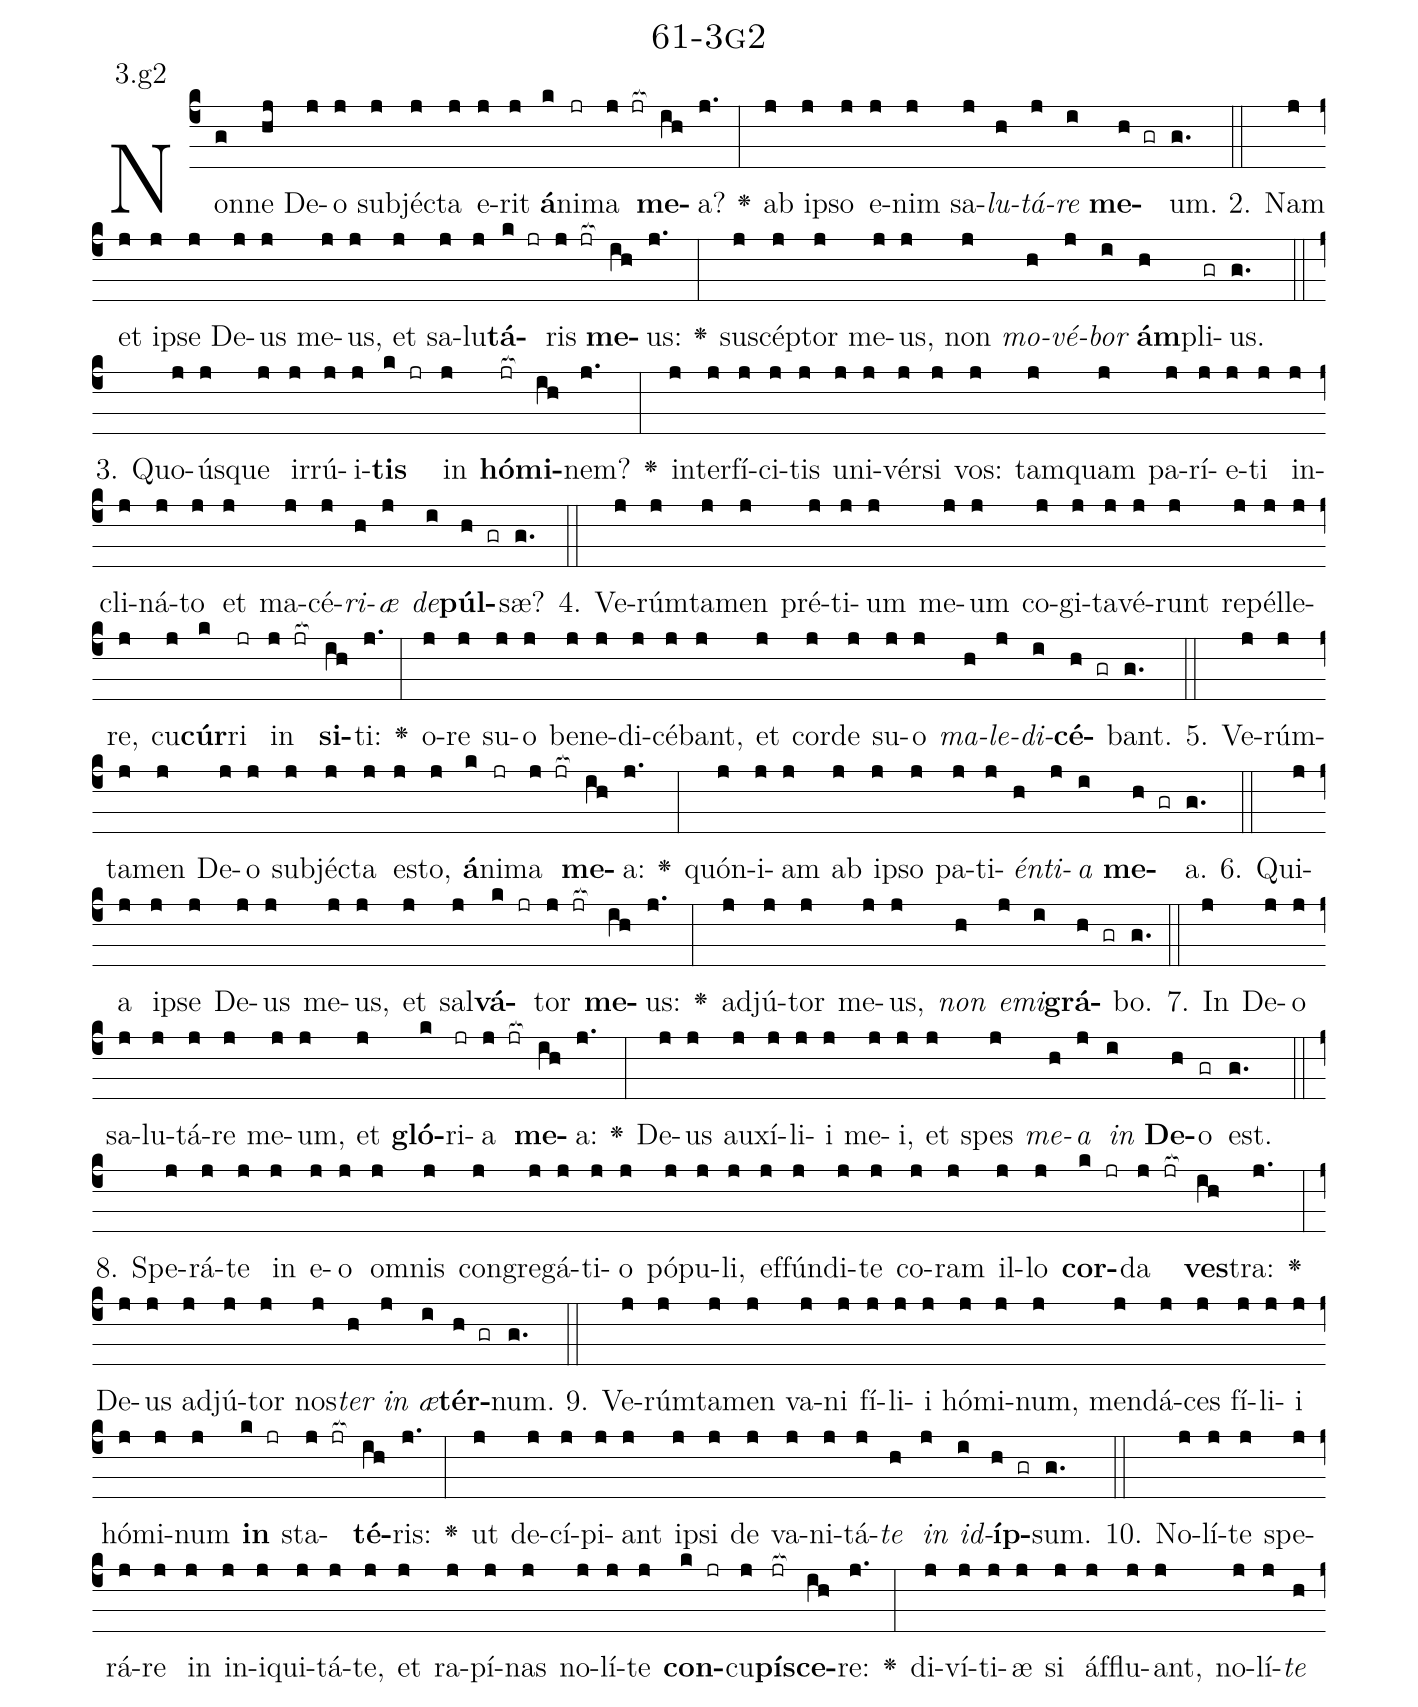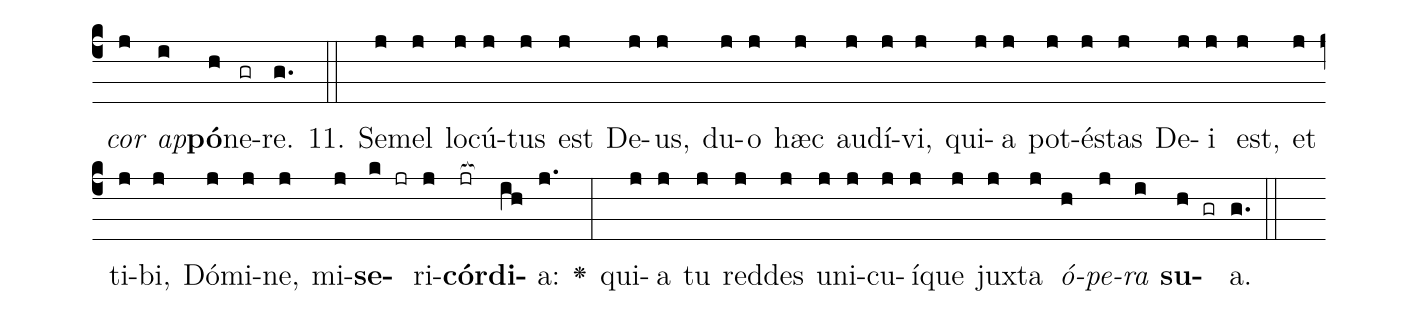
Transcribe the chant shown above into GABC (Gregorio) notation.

name: 61-3g2;
annotation: 3.g2;
%%
(c4)Non(g)ne(hj) De(j)o(j) sub(j)jéc(j)ta(j) e(j)rit(j) <b>á</b>(k)ni(jr)ma(j jr[ocb:1{]) <b>me</b>(ih[ocb:0}])a?(j.) <v>\greheightstar</v>(:) ab(j) ip(j)so(j) e(j)nim(j) sa(j)<i>lu</i>(h)<i>tá</i>(j)<i>re</i>(i) <b>me</b>(h gr)um.(g.) (::)
2. Nam(j) et(j) ip(j)se(j) De(j)us(j) me(j)us,(j) et(j) sa(j)lu(j)<b>tá</b>(k jr)ris(j jr[ocb:1{]) <b>me</b>(ih[ocb:0}])us:(j.) <v>\greheightstar</v>(:) su(j)scép(j)tor(j) me(j)us,(j) non(j) <i>mo</i>(h)<i>vé</i>(j)<i>bor</i>(i) <b>ám</b>(h)pli(gr)us.(g.) (::)
3. Quo(j)ús(j)que(j) ir(j)rú(j)i(j)<b>tis</b>(k jr) in(j) <b>hó</b>(jr[ocb:1{])<b>mi</b>(ih[ocb:0}])nem?(j.) <v>\greheightstar</v>(:) in(j)ter(j)fí(j)ci(j)tis(j) u(j)ni(j)vér(j)si(j) vos:(j) tam(j)quam(j) pa(j)rí(j)e(j)ti(j) in(j)cli(j)ná(j)to(j) et(j) ma(j)cé(j)<i>ri</i>(h)<i>æ</i>(j) <i>de</i>(i)<b>púl</b>(h gr)sæ?(g.) (::)
4. Ve(j)rúm(j)ta(j)men(j) pré(j)ti(j)um(j) me(j)um(j) co(j)gi(j)ta(j)vé(j)runt(j) re(j)pél(j)le(j)re,(j) cu(j)<b>cúr</b>(k)ri(jr) in(j jr[ocb:1{]) <b>si</b>(ih[ocb:0}])ti:(j.) <v>\greheightstar</v>(:) o(j)re(j) su(j)o(j) be(j)ne(j)di(j)cé(j)bant,(j) et(j) cor(j)de(j) su(j)o(j) <i>ma</i>(h)<i>le</i>(j)<i>di</i>(i)<b>cé</b>(h gr)bant.(g.) (::)
5. Ve(j)rúm(j)ta(j)men(j) De(j)o(j) sub(j)jéc(j)ta(j) es(j)to,(j) <b>á</b>(k)ni(jr)ma(j jr[ocb:1{]) <b>me</b>(ih[ocb:0}])a:(j.) <v>\greheightstar</v>(:) quón(j)i(j)am(j) ab(j) ip(j)so(j) pa(j)ti(j)<i>én</i>(h)<i>ti</i>(j)<i>a</i>(i) <b>me</b>(h gr)a.(g.) (::)
6. Qui(j)a(j) ip(j)se(j) De(j)us(j) me(j)us,(j) et(j) sal(j)<b>vá</b>(k jr)tor(j jr[ocb:1{]) <b>me</b>(ih[ocb:0}])us:(j.) <v>\greheightstar</v>(:) ad(j)jú(j)tor(j) me(j)us,(j) <i>non</i>(h) <i>e</i>(j)<i>mi</i>(i)<b>grá</b>(h gr)bo.(g.) (::)
7. In(j) De(j)o(j) sa(j)lu(j)tá(j)re(j) me(j)um,(j) et(j) <b>gló</b>(k)ri(jr)a(j jr[ocb:1{]) <b>me</b>(ih[ocb:0}])a:(j.) <v>\greheightstar</v>(:) De(j)us(j) au(j)xí(j)li(j)i(j) me(j)i,(j) et(j) spes(j) <i>me</i>(h)<i>a</i>(j) <i>in</i>(i) <b>De</b>(h)o(gr) est.(g.) (::)
8. Spe(j)rá(j)te(j) in(j) e(j)o(j) om(j)nis(j) con(j)gre(j)gá(j)ti(j)o(j) pó(j)pu(j)li,(j) ef(j)fún(j)di(j)te(j) co(j)ram(j) il(j)lo(j) <b>cor</b>(k jr)da(j jr[ocb:1{]) <b>ves</b>(ih[ocb:0}])tra:(j.) <v>\greheightstar</v>(:) De(j)us(j) ad(j)jú(j)tor(j) nos(j)<i>ter</i>(h) <i>in</i>(j) <i>æ</i>(i)<b>tér</b>(h gr)num.(g.) (::)
9. Ve(j)rúm(j)ta(j)men(j) va(j)ni(j) fí(j)li(j)i(j) hó(j)mi(j)num,(j) men(j)dá(j)ces(j) fí(j)li(j)i(j) hó(j)mi(j)num(j) <b>in</b>(k jr) sta(j jr[ocb:1{])<b>té</b>(ih[ocb:0}])ris:(j.) <v>\greheightstar</v>(:) ut(j) de(j)cí(j)pi(j)ant(j) ip(j)si(j) de(j) va(j)ni(j)tá(j)<i>te</i>(h) <i>in</i>(j) <i>id</i>(i)<b>íp</b>(h gr)sum.(g.) (::)
10. No(j)lí(j)te(j) spe(j)rá(j)re(j) in(j) in(j)i(j)qui(j)tá(j)te,(j) et(j) ra(j)pí(j)nas(j) no(j)lí(j)te(j) <b>con</b>(k jr)cu(j)<b>pí</b>(jr[ocb:1{])<b>sce</b>(ih[ocb:0}])re:(j.) <v>\greheightstar</v>(:) di(j)ví(j)ti(j)æ(j) si(j) áf(j)flu(j)ant,(j) no(j)lí(j)<i>te</i>(h) <i>cor</i>(j) <i>ap</i>(i)<b>pó</b>(h)ne(gr)re.(g.) (::)
11. Se(j)mel(j) lo(j)cú(j)tus(j) est(j) De(j)us,(j) du(j)o(j) hæc(j) au(j)dí(j)vi,(j) qui(j)a(j) pot(j)és(j)tas(j) De(j)i(j) est,(j) et(j) ti(j)bi,(j) Dó(j)mi(j)ne,(j) mi(j)<b>se</b>(k jr)ri(j)<b>cór</b>(jr[ocb:1{])<b>di</b>(ih[ocb:0}])a:(j.) <v>\greheightstar</v>(:) qui(j)a(j) tu(j) red(j)des(j) u(j)ni(j)cu(j)í(j)que(j) jux(j)ta(j) <i>ó</i>(h)<i>pe</i>(j)<i>ra</i>(i) <b>su</b>(h gr)a.(g.) (::)
